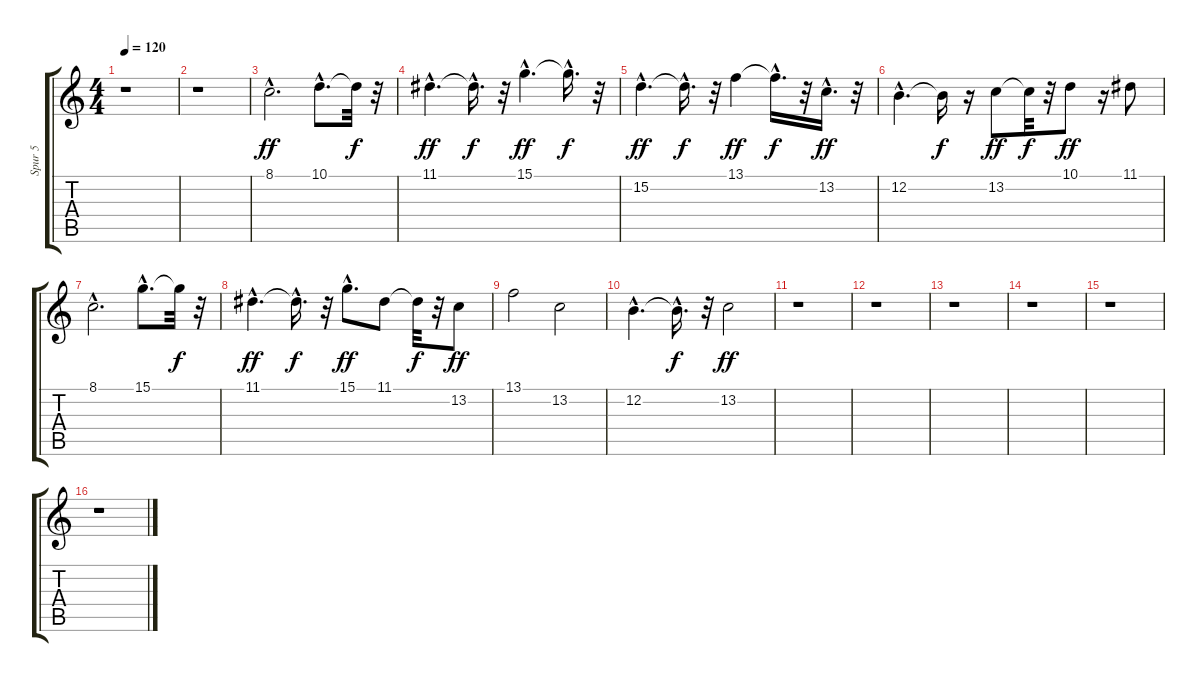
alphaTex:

\track ("Spur 5" "Spur 5") {instrument fx5brightness}
\staff {score tabs}
\tuning (E4 B3 G3 D3 A2 E2) {hide}
\ts (4 4)
\tempo 120
\clef g2
\ks c
r.1{dy f} |
r.1 |
8.1{hac}.2{d dy ff} 10.1{hac}.8{d} 10.1{t}.32{dy f} r.32 |
11.1{hac}.4{d dy ff} 11.1{hac t}.16{d dy f} r.32 15.1{hac}.4{d dy ff} 15.1{hac t}.16{d dy f} r.32 |
15.2{hac}.4{d dy ff} 15.2{hac t}.16{d dy f} r.32 13.1.4{dy ff} 13.1{hac t}.16{d dy f} r.32 13.2{hac}.16{d dy ff} r.32 |
12.2{hac}.4{d} 12.2{t}.16{dy f} r.16 13.2.8{dy ff} 13.2{t}.32{dy f} r.32 10.1.8{dy ff} r.16 11.1.8 |
8.1{hac}.2{d} 15.1{hac}.8{d} 15.1{t}.32{dy f} r.32 |
11.1{hac}.4{d dy ff} 11.1{hac t}.16{d dy f} r.32 15.1{hac}.8{d dy ff} 11.1.8 11.1{t}.32{dy f} r.32 13.2.8{dy ff} |
13.1.2 13.2.2 |
12.2{hac}.4{d} 12.2{hac t}.16{d dy f} r.32 13.2.2{dy ff} |
r.1 |
r.1 |
r.1 |
r.1 |
r.1 |
r.1
